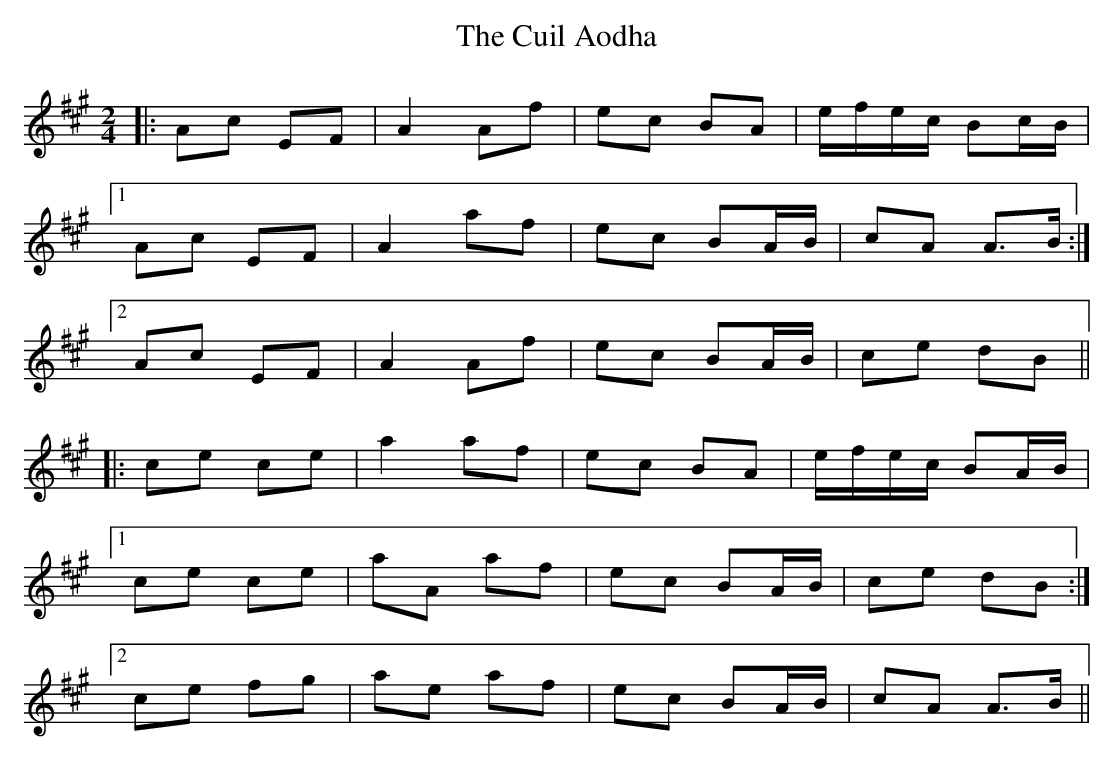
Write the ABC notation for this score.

X:1
T: The Cuil Aodha
M: 2/4
L: 1/8
K: Amaj
|:Ac EF|A2 Af|ec BA|e/f/e/c/ Bc/B/|
[1 Ac EF|A2 af|ec BA/B/|cA A>B:|
[2 Ac EF|A2 Af|ec BA/B/|ce dB||
|:ce ce|a2 af|ec BA|e/f/e/c/ BA/B/|
[1 ce ce|aA af|ec BA/B/|ce dB:|
[2 ce fg|ae af|ec BA/B/|cA A>B||
